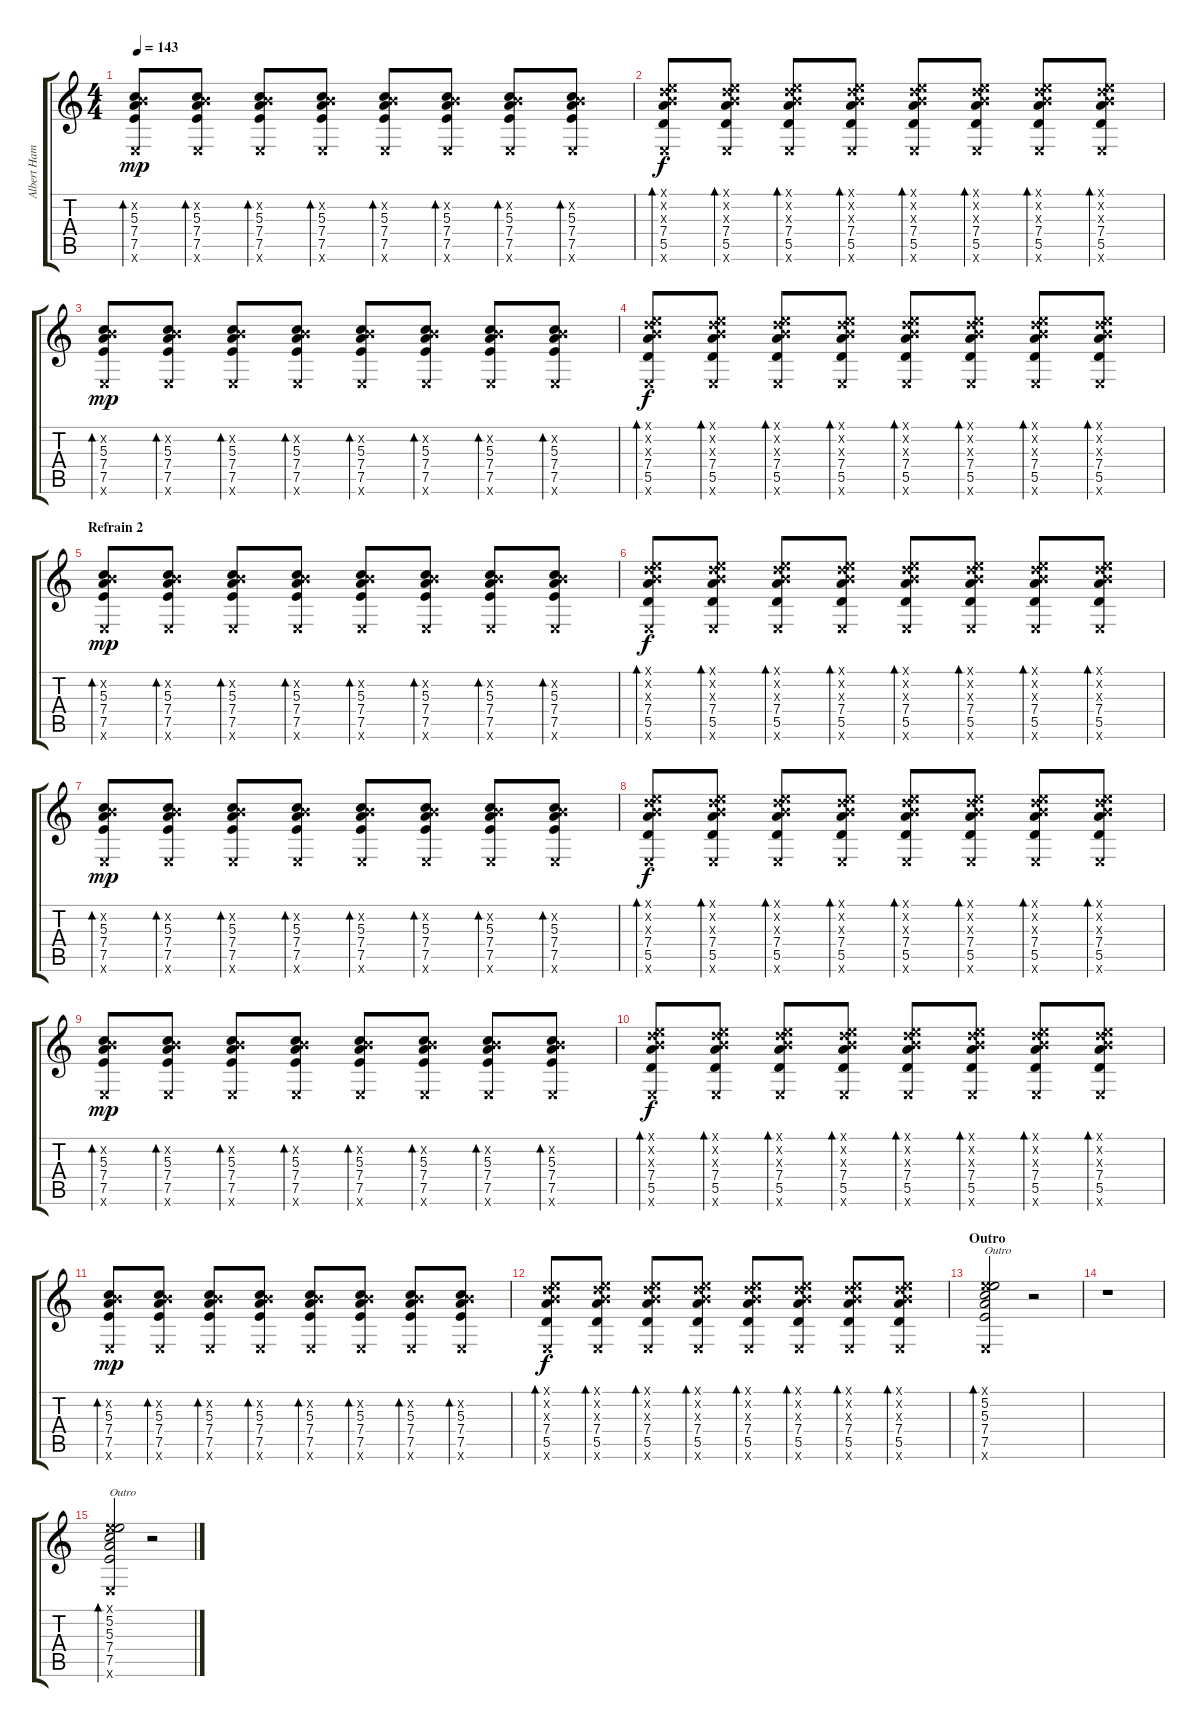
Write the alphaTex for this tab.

\track ("Albert Hammond Jr. " "Albert Ham") {instrument distortionguitar}
\staff {score tabs}
\tuning (E4 B3 G3 D3 A2 E2) {hide}
\ts (4 4)
\tempo 143
\clef g2
\ks c
(0.2{x} 5.3 7.4 7.5 0.6{x}).8{bd 30 dy mp} (0.2{x} 5.3 7.4 7.5 0.6{x}).8{bd 30} (0.2{x} 5.3 7.4 7.5 0.6{x}).8{bd 30} (0.2{x} 5.3 7.4 7.5 0.6{x}).8{bd 30} (0.2{x} 5.3 7.4 7.5 0.6{x}).8{bd 30} (0.2{x} 5.3 7.4 7.5 0.6{x}).8{bd 30} (0.2{x} 5.3 7.4 7.5 0.6{x}).8{bd 30} (0.2{x} 5.3 7.4 7.5 0.6{x}).8{bd 30} |
(0.1{x} 0.2{x} 7.3{x} 7.4 5.5 0.6{x}).8{bd 30 dy f} (0.1{x} 0.2{x} 7.3{x} 7.4 5.5 0.6{x}).8{bd 30} (0.1{x} 0.2{x} 7.3{x} 7.4 5.5 0.6{x}).8{bd 30} (0.1{x} 0.2{x} 7.3{x} 7.4 5.5 0.6{x}).8{bd 30} (0.1{x} 0.2{x} 7.3{x} 7.4 5.5 0.6{x}).8{bd 30} (0.1{x} 0.2{x} 7.3{x} 7.4 5.5 0.6{x}).8{bd 30} (0.1{x} 0.2{x} 7.3{x} 7.4 5.5 0.6{x}).8{bd 30} (0.1{x} 0.2{x} 7.3{x} 7.4 5.5 0.6{x}).8{bd 30} |
(0.2{x} 5.3 7.4 7.5 0.6{x}).8{bd 30 dy mp} (0.2{x} 5.3 7.4 7.5 0.6{x}).8{bd 30} (0.2{x} 5.3 7.4 7.5 0.6{x}).8{bd 30} (0.2{x} 5.3 7.4 7.5 0.6{x}).8{bd 30} (0.2{x} 5.3 7.4 7.5 0.6{x}).8{bd 30} (0.2{x} 5.3 7.4 7.5 0.6{x}).8{bd 30} (0.2{x} 5.3 7.4 7.5 0.6{x}).8{bd 30} (0.2{x} 5.3 7.4 7.5 0.6{x}).8{bd 30} |
(0.1{x} 0.2{x} 7.3{x} 7.4 5.5 0.6{x}).8{bd 30 dy f} (0.1{x} 0.2{x} 7.3{x} 7.4 5.5 0.6{x}).8{bd 30} (0.1{x} 0.2{x} 7.3{x} 7.4 5.5 0.6{x}).8{bd 30} (0.1{x} 0.2{x} 7.3{x} 7.4 5.5 0.6{x}).8{bd 30} (0.1{x} 0.2{x} 7.3{x} 7.4 5.5 0.6{x}).8{bd 30} (0.1{x} 0.2{x} 7.3{x} 7.4 5.5 0.6{x}).8{bd 30} (0.1{x} 0.2{x} 7.3{x} 7.4 5.5 0.6{x}).8{bd 30} (0.1{x} 0.2{x} 7.3{x} 7.4 5.5 0.6{x}).8{bd 30} |
\section ("" "Refrain 2")
(0.2{x} 5.3 7.4 7.5 0.6{x}).8{bd 30 dy mp} (0.2{x} 5.3 7.4 7.5 0.6{x}).8{bd 30} (0.2{x} 5.3 7.4 7.5 0.6{x}).8{bd 30} (0.2{x} 5.3 7.4 7.5 0.6{x}).8{bd 30} (0.2{x} 5.3 7.4 7.5 0.6{x}).8{bd 30} (0.2{x} 5.3 7.4 7.5 0.6{x}).8{bd 30} (0.2{x} 5.3 7.4 7.5 0.6{x}).8{bd 30} (0.2{x} 5.3 7.4 7.5 0.6{x}).8{bd 30} |
(0.1{x} 0.2{x} 7.3{x} 7.4 5.5 0.6{x}).8{bd 30 dy f} (0.1{x} 0.2{x} 7.3{x} 7.4 5.5 0.6{x}).8{bd 30} (0.1{x} 0.2{x} 7.3{x} 7.4 5.5 0.6{x}).8{bd 30} (0.1{x} 0.2{x} 7.3{x} 7.4 5.5 0.6{x}).8{bd 30} (0.1{x} 0.2{x} 7.3{x} 7.4 5.5 0.6{x}).8{bd 30} (0.1{x} 0.2{x} 7.3{x} 7.4 5.5 0.6{x}).8{bd 30} (0.1{x} 0.2{x} 7.3{x} 7.4 5.5 0.6{x}).8{bd 30} (0.1{x} 0.2{x} 7.3{x} 7.4 5.5 0.6{x}).8{bd 30} |
(0.2{x} 5.3 7.4 7.5 0.6{x}).8{bd 30 dy mp} (0.2{x} 5.3 7.4 7.5 0.6{x}).8{bd 30} (0.2{x} 5.3 7.4 7.5 0.6{x}).8{bd 30} (0.2{x} 5.3 7.4 7.5 0.6{x}).8{bd 30} (0.2{x} 5.3 7.4 7.5 0.6{x}).8{bd 30} (0.2{x} 5.3 7.4 7.5 0.6{x}).8{bd 30} (0.2{x} 5.3 7.4 7.5 0.6{x}).8{bd 30} (0.2{x} 5.3 7.4 7.5 0.6{x}).8{bd 30} |
(0.1{x} 0.2{x} 7.3{x} 7.4 5.5 0.6{x}).8{bd 30 dy f} (0.1{x} 0.2{x} 7.3{x} 7.4 5.5 0.6{x}).8{bd 30} (0.1{x} 0.2{x} 7.3{x} 7.4 5.5 0.6{x}).8{bd 30} (0.1{x} 0.2{x} 7.3{x} 7.4 5.5 0.6{x}).8{bd 30} (0.1{x} 0.2{x} 7.3{x} 7.4 5.5 0.6{x}).8{bd 30} (0.1{x} 0.2{x} 7.3{x} 7.4 5.5 0.6{x}).8{bd 30} (0.1{x} 0.2{x} 7.3{x} 7.4 5.5 0.6{x}).8{bd 30} (0.1{x} 0.2{x} 7.3{x} 7.4 5.5 0.6{x}).8{bd 30} |
(0.2{x} 5.3 7.4 7.5 0.6{x}).8{bd 30 dy mp} (0.2{x} 5.3 7.4 7.5 0.6{x}).8{bd 30} (0.2{x} 5.3 7.4 7.5 0.6{x}).8{bd 30} (0.2{x} 5.3 7.4 7.5 0.6{x}).8{bd 30} (0.2{x} 5.3 7.4 7.5 0.6{x}).8{bd 30} (0.2{x} 5.3 7.4 7.5 0.6{x}).8{bd 30} (0.2{x} 5.3 7.4 7.5 0.6{x}).8{bd 30} (0.2{x} 5.3 7.4 7.5 0.6{x}).8{bd 30} |
(0.1{x} 0.2{x} 7.3{x} 7.4 5.5 0.6{x}).8{bd 30 dy f} (0.1{x} 0.2{x} 7.3{x} 7.4 5.5 0.6{x}).8{bd 30} (0.1{x} 0.2{x} 7.3{x} 7.4 5.5 0.6{x}).8{bd 30} (0.1{x} 0.2{x} 7.3{x} 7.4 5.5 0.6{x}).8{bd 30} (0.1{x} 0.2{x} 7.3{x} 7.4 5.5 0.6{x}).8{bd 30} (0.1{x} 0.2{x} 7.3{x} 7.4 5.5 0.6{x}).8{bd 30} (0.1{x} 0.2{x} 7.3{x} 7.4 5.5 0.6{x}).8{bd 30} (0.1{x} 0.2{x} 7.3{x} 7.4 5.5 0.6{x}).8{bd 30} |
(0.2{x} 5.3 7.4 7.5 0.6{x}).8{bd 30 dy mp} (0.2{x} 5.3 7.4 7.5 0.6{x}).8{bd 30} (0.2{x} 5.3 7.4 7.5 0.6{x}).8{bd 30} (0.2{x} 5.3 7.4 7.5 0.6{x}).8{bd 30} (0.2{x} 5.3 7.4 7.5 0.6{x}).8{bd 30} (0.2{x} 5.3 7.4 7.5 0.6{x}).8{bd 30} (0.2{x} 5.3 7.4 7.5 0.6{x}).8{bd 30} (0.2{x} 5.3 7.4 7.5 0.6{x}).8{bd 30} |
(0.1{x} 0.2{x} 7.3{x} 7.4 5.5 0.6{x}).8{bd 30 dy f} (0.1{x} 0.2{x} 7.3{x} 7.4 5.5 0.6{x}).8{bd 30} (0.1{x} 0.2{x} 7.3{x} 7.4 5.5 0.6{x}).8{bd 30} (0.1{x} 0.2{x} 7.3{x} 7.4 5.5 0.6{x}).8{bd 30} (0.1{x} 0.2{x} 7.3{x} 7.4 5.5 0.6{x}).8{bd 30} (0.1{x} 0.2{x} 7.3{x} 7.4 5.5 0.6{x}).8{bd 30} (0.1{x} 0.2{x} 7.3{x} 7.4 5.5 0.6{x}).8{bd 30} (0.1{x} 0.2{x} 7.3{x} 7.4 5.5 0.6{x}).8{bd 30} |
\section ("" "Outro")
(0.1{x} 5.2 5.3 7.4 7.5 0.6{x}).2{bd 30 txt "Outro"} r.2 |
r.1 |
(0.1{x} 5.2 5.3 7.4 7.5 0.6{x}).2{bd 30 txt "Outro"} r.2
